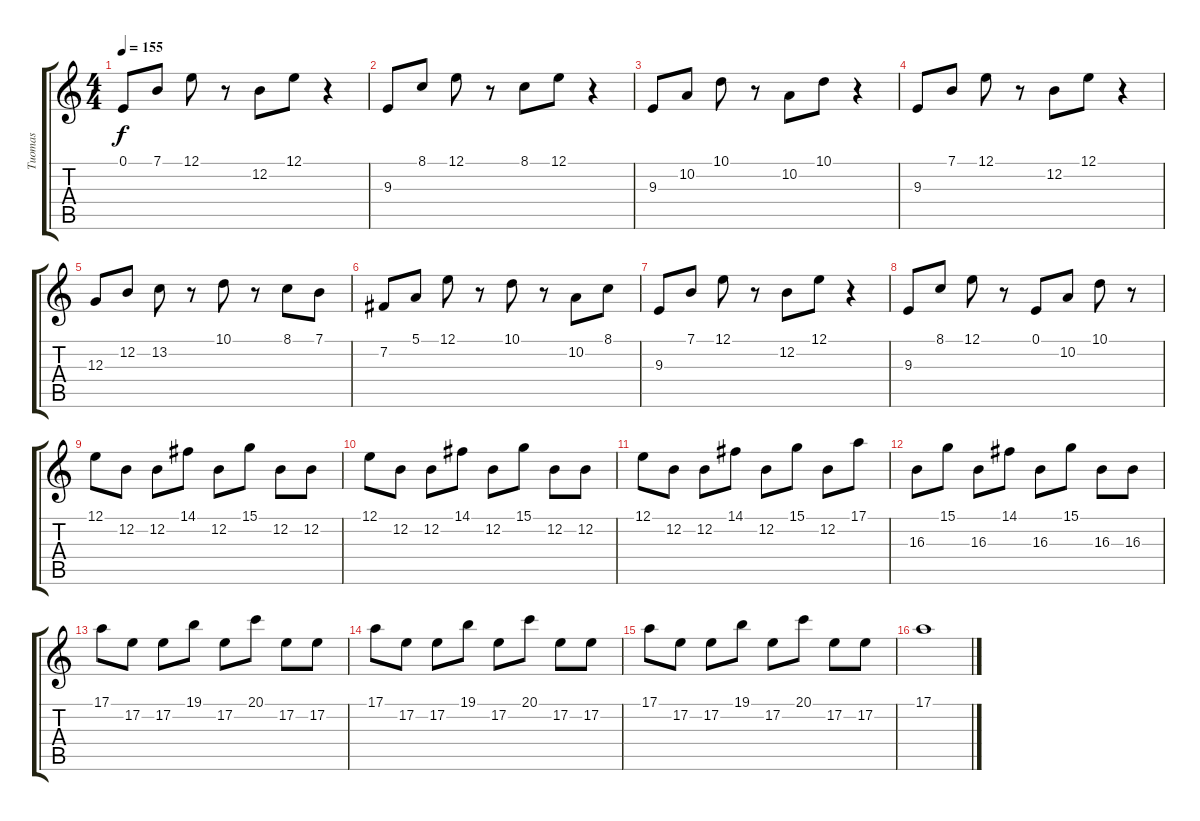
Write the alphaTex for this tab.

\track ("Tuomas" "Tuomas") {instrument tremolostrings}
\staff {score tabs}
\tuning (E4 B3 G3 D3 A2 E2) {hide}
\ts (4 4)
\tempo 155
\clef g2
\ks c
0.1.8{dy f} 7.1.8 12.1.8 r.8 12.2.8 12.1.8 r.4 |
9.3.8 8.1.8 12.1.8 r.8 8.1.8 12.1.8 r.4 |
9.3.8 10.2.8 10.1.8 r.8 10.2.8 10.1.8 r.4 |
9.3.8 7.1.8 12.1.8 r.8 12.2.8 12.1.8 r.4 |
12.3.8 12.2.8 13.2.8 r.8 10.1.8 r.8 8.1.8 7.1.8 |
7.2.8 5.1.8 12.1.8 r.8 10.1.8 r.8 10.2.8 8.1.8 |
9.3.8 7.1.8 12.1.8 r.8 12.2.8 12.1.8 r.4 |
9.3.8 8.1.8 12.1.8 r.8 0.1.8 10.2.8 10.1.8 r.8 |
12.1.8 12.2.8 12.2.8 14.1.8 12.2.8 15.1.8 12.2.8 12.2.8 |
12.1.8 12.2.8 12.2.8 14.1.8 12.2.8 15.1.8 12.2.8 12.2.8 |
12.1.8 12.2.8 12.2.8 14.1.8 12.2.8 15.1.8 12.2.8 17.1.8 |
16.3.8 15.1.8 16.3.8 14.1.8 16.3.8 15.1.8 16.3.8 16.3.8 |
17.1.8 17.2.8 17.2.8 19.1.8 17.2.8 20.1.8 17.2.8 17.2.8 |
17.1.8 17.2.8 17.2.8 19.1.8 17.2.8 20.1.8 17.2.8 17.2.8 |
17.1.8 17.2.8 17.2.8 19.1.8 17.2.8 20.1.8 17.2.8 17.2.8 |
17.1.1
